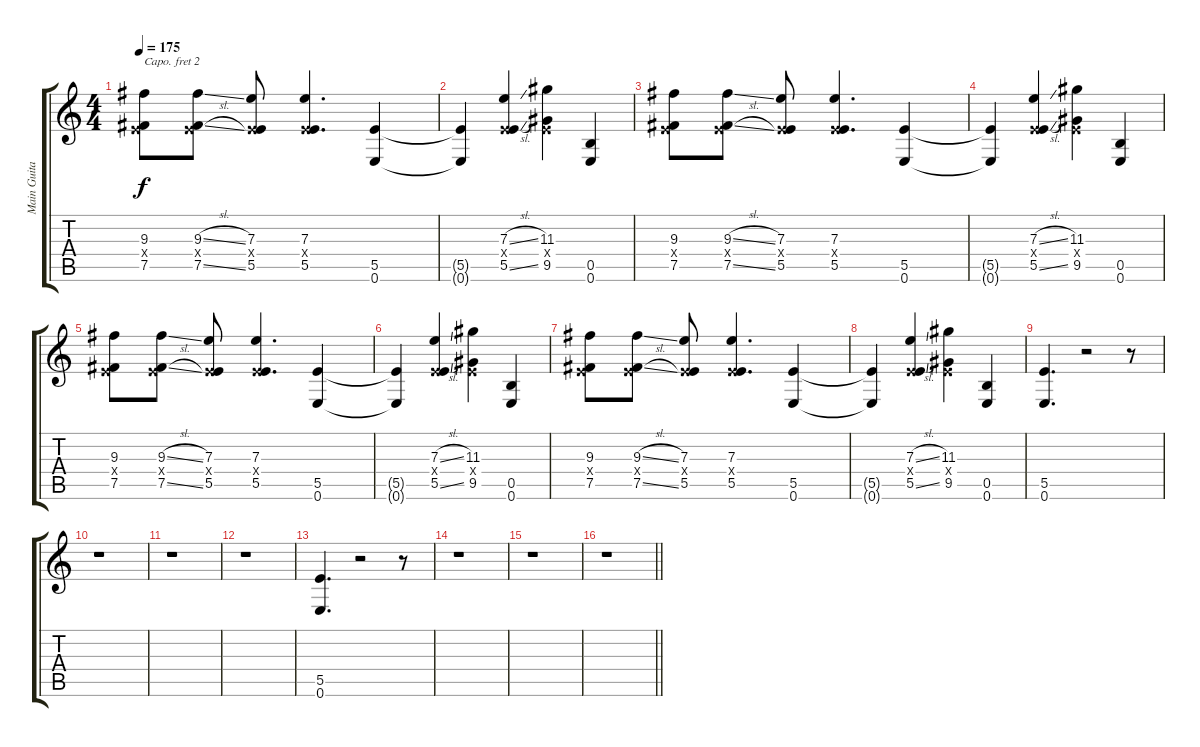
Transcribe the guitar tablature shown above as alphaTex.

\track ("Main Guitar" "Main Guita") {instrument overdrivenguitar}
\staff {score tabs}
\capo 2
\tuning (E4 B3 G3 D3 A2 D2) {hide}
\ts (4 4)
\tempo 175
\clef g2
\ks c
(9.3 0.4{x} 7.5).8{dy f} (9.3{sl} 0.4{x} 7.5{sl}).8 (7.3 0.4{x} 5.5).8 (7.3 0.4{x} 5.5).4{d} (5.5 0.6).4 |
(5.5{t} 0.6{t}).4 (7.3{sl} 0.4{x} 5.5{sl}).4 (11.3 0.4{x} 9.5).4 (0.5 0.6).4 |
(9.3 0.4{x} 7.5).8 (9.3{sl} 0.4{x} 7.5{sl}).8 (7.3 0.4{x} 5.5).8 (7.3 0.4{x} 5.5).4{d} (5.5 0.6).4 |
(5.5{t} 0.6{t}).4 (7.3{sl} 0.4{x} 5.5{sl}).4 (11.3 0.4{x} 9.5).4 (0.5 0.6).4 |
(9.3 0.4{x} 7.5).8 (9.3{sl} 0.4{x} 7.5{sl}).8 (7.3 0.4{x} 5.5).8 (7.3 0.4{x} 5.5).4{d} (5.5 0.6).4 |
(5.5{t} 0.6{t}).4 (7.3{sl} 0.4{x} 5.5{sl}).4 (11.3 0.4{x} 9.5).4 (0.5 0.6).4 |
(9.3 0.4{x} 7.5).8 (9.3{sl} 0.4{x} 7.5{sl}).8 (7.3 0.4{x} 5.5).8 (7.3 0.4{x} 5.5).4{d} (5.5 0.6).4 |
(5.5{t} 0.6{t}).4 (7.3{sl} 0.4{x} 5.5{sl}).4 (11.3 0.4{x} 9.5).4 (0.5 0.6).4 |
(5.5 0.6).4{d} r.2 r.8 |
r.1 |
r.1 |
r.1 |
(5.5 0.6).4{d} r.2 r.8 |
r.1 |
r.1 |
\barLineRight lightlight
r.1
